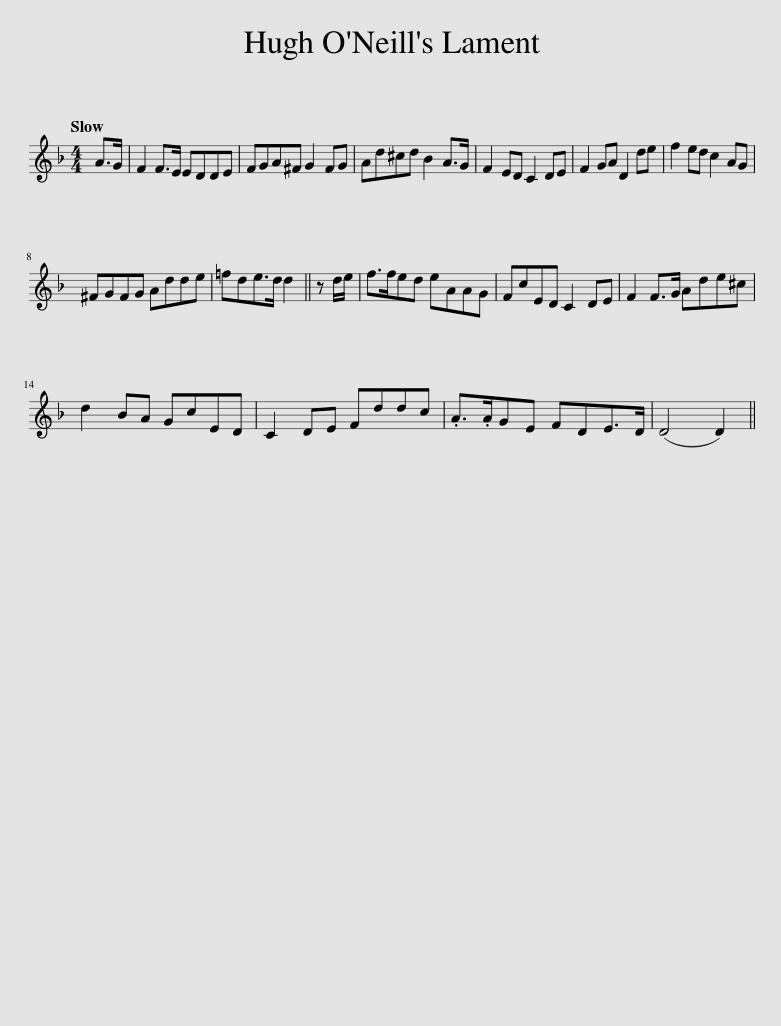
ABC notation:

X:1
L:1/8
Q:1/4=120
M:4/4
I:linebreak $
K:Dmin
V:1 treble
V:1
 A>G | F2 F>E EDDE | FGA^F G2 FG | Ad^cd B2 A>G | F2 ED C2 DE | %5
 F2 GA D2 de | f2 ed c2 AG |$ ^FGFG Adde | =fde>d d2 || z d/e/ | %10
 f>fed eAAG | FcED C2 DE | F2 F>G Ade^c |$ d2 BA GcED | C2 DE Fddc | %15
 .A>.AGE FDE>D | (D4 D2) || %17
